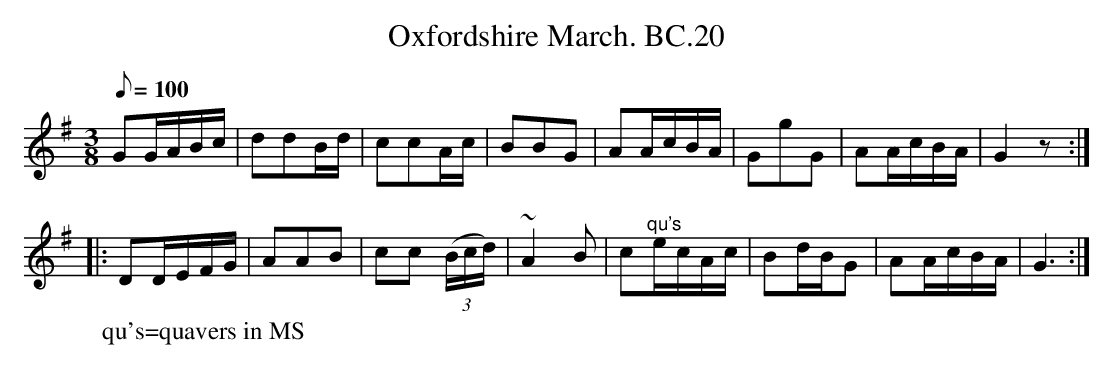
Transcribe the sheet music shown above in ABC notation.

X:1
T:Oxfordshire March. BC.20
M:3/8
L:1/8
Q:1/8=100
K:G
GG/A/B/c/|ddB/d/|ccA/c/|BBG|AA/c/B/A/|\
GgG|AA/c/B/A/|G2 z:|
|:DD/E/F/G/|AAB|cc ((3B/c/d/)|~A2 B|\
c"^qu's"e/c/A/c/|Bd/B/G|AA/c/B/A/|G3:|
W:qu's=quavers in MS
